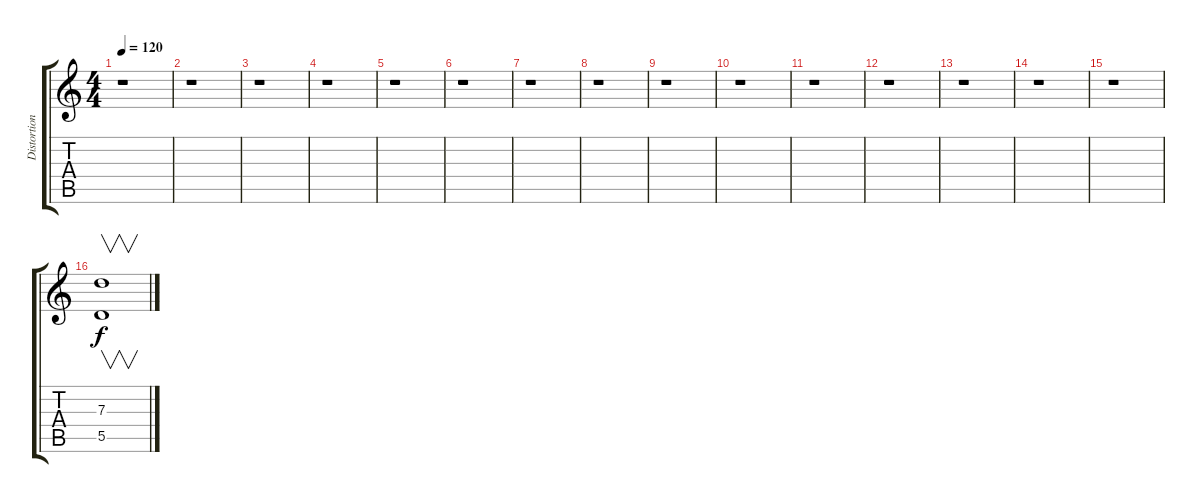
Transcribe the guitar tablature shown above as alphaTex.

\track ("Distortion" "Distortion") {instrument distortionguitar}
\staff {score tabs}
\tuning (E4 B3 G3 D3 A2 E2) {hide}
\ts (4 4)
\tempo 120
\clef g2
\ks c
r.1{dy f} |
r.1 |
r.1 |
r.1 |
r.1 |
r.1 |
r.1 |
r.1 |
r.1 |
r.1 |
r.1 |
r.1 |
r.1 |
r.1 |
r.1 |
(7.3 5.5).1{v}
